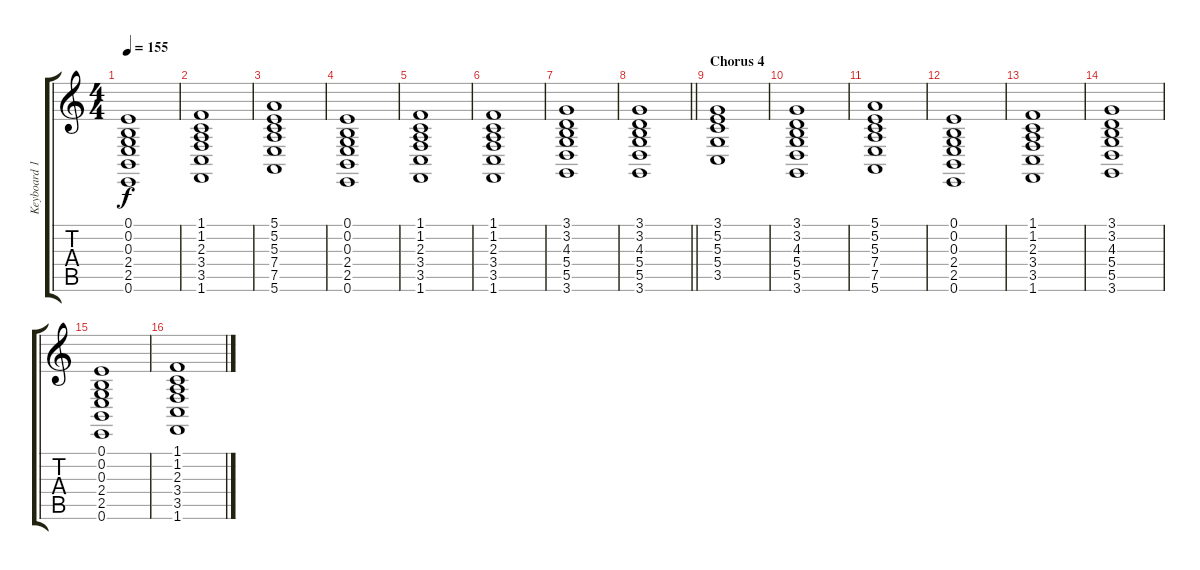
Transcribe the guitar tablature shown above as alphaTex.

\track ("Keyboard 1" "Keyboard 1") {instrument stringensemble1}
\staff {score tabs}
\tuning (E4 B3 G3 D3 A2 E2) {hide}
\ts (4 4)
\tempo 155
\clef g2
\ks c
(0.1 0.2 0.3 2.4 2.5 0.6).1{dy f} |
(1.1 1.2 2.3 3.4 3.5 1.6).1 |
(5.1 5.2 5.3 7.4 7.5 5.6).1 |
(0.1 0.2 0.3 2.4 2.5 0.6).1 |
(1.1 1.2 2.3 3.4 3.5 1.6).1 |
(1.1 1.2 2.3 3.4 3.5 1.6).1 |
(3.1 3.2 4.3 5.4 5.5 3.6).1 |
\barLineRight lightlight
(3.1 3.2 4.3 5.4 5.5 3.6).1 |
\section ("" "Chorus 4")
(3.1 5.2 5.3 5.4 3.5).1 |
(3.1 3.2 4.3 5.4 5.5 3.6).1 |
(5.1 5.2 5.3 7.4 7.5 5.6).1 |
(0.1 0.2 0.3 2.4 2.5 0.6).1 |
(1.1 1.2 2.3 3.4 3.5 1.6).1 |
(3.1 3.2 4.3 5.4 5.5 3.6).1 |
(0.1 0.2 0.3 2.4 2.5 0.6).1 |
(1.1 1.2 2.3 3.4 3.5 1.6).1
